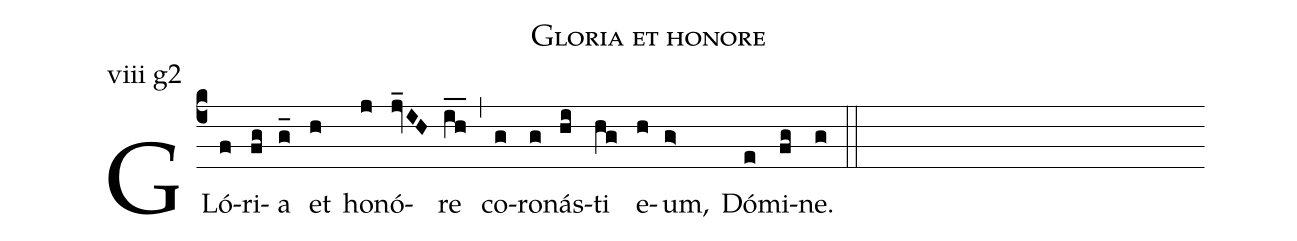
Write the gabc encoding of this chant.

name: Gloria et honore;
annotation: viii g2;
mode: 8;
%%
(c4)
GLó(f)ri(fg)a(g_) et(h) ho(j)nó(jv_IH)re(i_h_) (,)
co(g)ro(g)nás(hi)ti(hg) e(h)um,(g>) Dó(e)mi(fg)ne.(g) (::)
